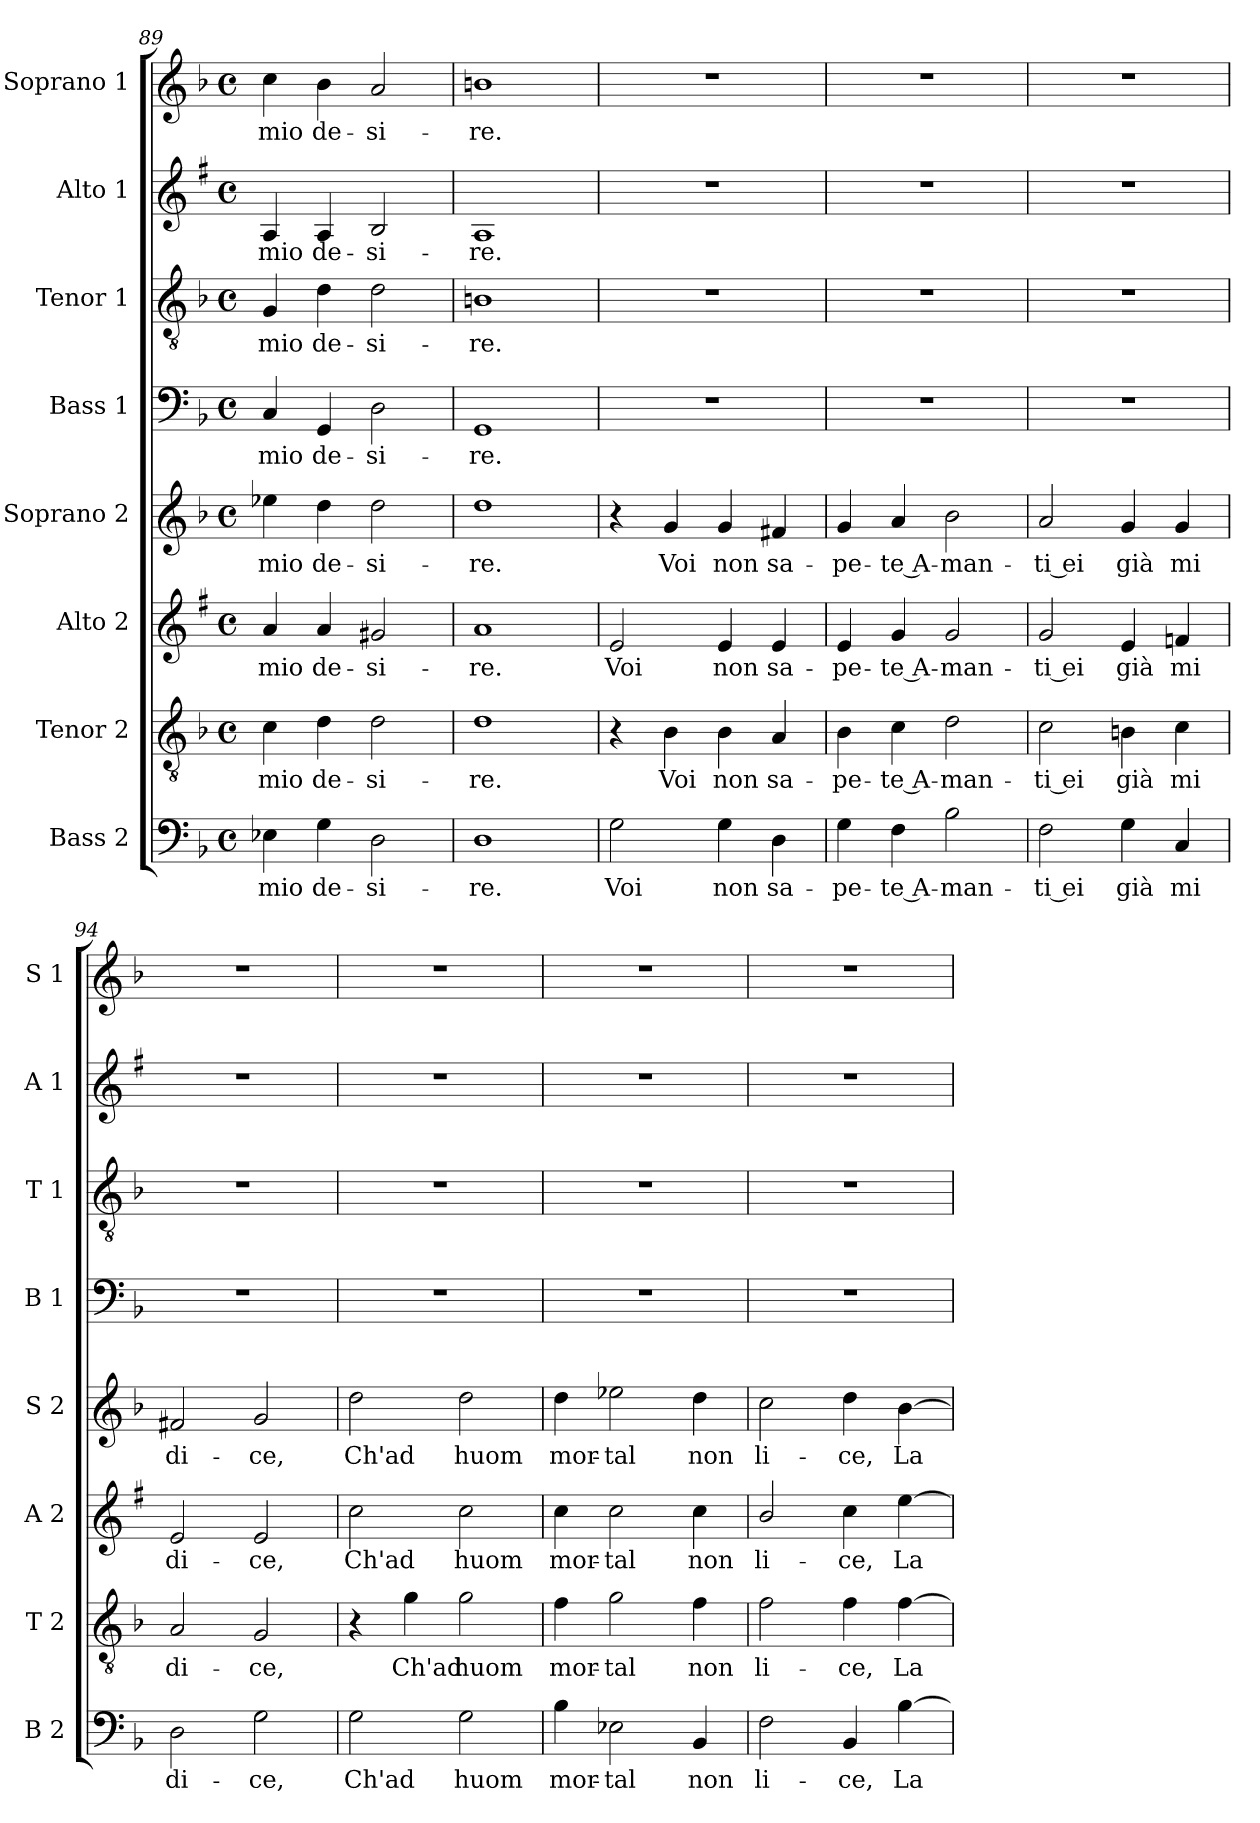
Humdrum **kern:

**kern	**text	**kern	**text	**kern	**text	**kern	**text	**kern	**text	**kern	**text	**kern	**text	**kern	**text
*part8	*part8	*part7	*part7	*part6	*part6	*part5	*part5	*part4	*part4	*part3	*part3	*part2	*part2	*part1	*part1
*staff8	*staff8	*staff7	*staff7	*staff6	*staff6	*staff5	*staff5	*staff4	*staff4	*staff3	*staff3	*staff2	*staff2	*staff1	*staff1
*I"Bass 2	*	*I"Tenor 2	*	*I"Alto 2	*	*I"Soprano 2	*	*I"Bass 1	*	*I"Tenor 1	*	*I"Alto 1	*	*I"Soprano 1	*
*I'B 2	*	*I'T 2	*	*I'A 2	*	*I'S 2	*	*I'B 1	*	*I'T 1	*	*I'A 1	*	*I'S 1	*
*clefF4	*	*clefGv2	*	*clefG2	*	*clefG2	*	*clefF4	*	*clefGv2	*	*clefG2	*	*clefG2	*
*	*	*	*	*ITrd1c2	*	*	*	*	*	*	*	*ITrd1c2	*	*	*
*k[b-]	*	*k[b-]	*	*k[b-]	*	*k[b-]	*	*k[b-]	*	*k[b-]	*	*k[b-]	*	*k[b-]	*
*F:	*	*F:	*	*F:	*	*F:	*	*F:	*	*F:	*	*F:	*	*F:	*
*M4/4	*	*M4/4	*	*M4/4	*	*M4/4	*	*M4/4	*	*M4/4	*	*M4/4	*	*M4/4	*
*met(c)	*	*met(c)	*	*met(c)	*	*met(c)	*	*met(c)	*	*met(c)	*	*met(c)	*	*met(c)	*
=89	=89	=89	=89	=89	=89	=89	=89	=89	=89	=89	=89	=89	=89	=89	=89
!	!LO:LY:b	!	!LO:LY:b	!	!LO:LY:b	!	!LO:LY:b	!	!LO:LY:b	!	!LO:LY:b	!	!LO:LY:b	!	!LO:LY:b
4E-X\	mio	4c\	mio	4g/	mio	4ee-X\	mio	4C/	mio	4G/	mio	4G/	mio	4cc\	mio
!	!LO:LY:b	!	!LO:LY:b	!	!LO:LY:b	!	!LO:LY:b	!	!LO:LY:b	!	!LO:LY:b	!	!LO:LY:b	!	!LO:LY:b
4G\	de-	4d\	de-	4g/	de-	4dd\	de-	4GG/	de-	4d\	de-	4G/	de-	4b-\	de-
!	!LO:LY:b	!	!LO:LY:b	!	!LO:LY:b	!	!LO:LY:b	!	!LO:LY:b	!	!LO:LY:b	!	!LO:LY:b	!	!LO:LY:b
2D\	-si-	2d\	-si-	2f#X/	-si-	2dd\	-si-	2D\	-si-	2d\	-si-	2A/	-si-	2a/	-si-
=90	=90	=90	=90	=90	=90	=90	=90	=90	=90	=90	=90	=90	=90	=90	=90
!	!LO:LY:b	!	!LO:LY:b	!	!LO:LY:b	!	!LO:LY:b	!	!LO:LY:b	!	!LO:LY:b	!	!LO:LY:b	!	!LO:LY:b
1D	-re.	1d	-re.	1g	-re.	1dd	-re.	1GG	-re.	1Bn	-re.	1G	-re.	1bn	-re.
=91	=91	=91	=91	=91	=91	=91	=91	=91	=91	=91	=91	=91	=91	=91	=91
!	!LO:LY:b	!	!	!	!LO:LY:b	!	!	!	!	!	!	!	!	!	!
2G\	Voi	4r	.	2d/	Voi	4r	.	1r	.	1r	.	1r	.	1r	.
!	!	!	!LO:LY:b	!	!	!	!LO:LY:b	!	!	!	!	!	!	!	!
.	.	4B-\	Voi	.	.	4g/	Voi	.	.	.	.	.	.	.	.
!	!LO:LY:b	!	!LO:LY:b	!	!LO:LY:b	!	!LO:LY:b	!	!	!	!	!	!	!	!
4G\	non	4B-\	non	4d/	non	4g/	non	.	.	.	.	.	.	.	.
!	!LO:LY:b	!	!LO:LY:b	!	!LO:LY:b	!	!LO:LY:b	!	!	!	!	!	!	!	!
4D\	sa-	4A/	sa-	4d/	sa-	4f#X/	sa-	.	.	.	.	.	.	.	.
=92	=92	=92	=92	=92	=92	=92	=92	=92	=92	=92	=92	=92	=92	=92	=92
!	!LO:LY:b	!	!LO:LY:b	!	!LO:LY:b	!	!LO:LY:b	!	!	!	!	!	!	!	!
4G\	-pe-	4B-\	-pe-	4d/	-pe-	4g/	-pe-	1r	.	1r	.	1r	.	1r	.
!	!LO:LY:b	!	!LO:LY:b	!	!LO:LY:b	!	!LO:LY:b	!	!	!	!	!	!	!	!
4F\	-te A-	4c\	-te A-	4f/	-te A-	4a/	-te A-	.	.	.	.	.	.	.	.
!	!LO:LY:b	!	!LO:LY:b	!	!LO:LY:b	!	!LO:LY:b	!	!	!	!	!	!	!	!
2B-\	-man-	2d\	-man-	2f/	-man-	2b-\	-man-	.	.	.	.	.	.	.	.
=93	=93	=93	=93	=93	=93	=93	=93	=93	=93	=93	=93	=93	=93	=93	=93
!	!LO:LY:b	!	!LO:LY:b	!	!LO:LY:b	!	!LO:LY:b	!	!	!	!	!	!	!	!
2F\	-ti ei	2c\	-ti ei	2f/	-ti ei	2a/	-ti ei	1r	.	1r	.	1r	.	1r	.
!	!LO:LY:b	!	!LO:LY:b	!	!LO:LY:b	!	!LO:LY:b	!	!	!	!	!	!	!	!
4G\	già	4Bn\	già	4d/	già	4g/	già	.	.	.	.	.	.	.	.
!	!LO:LY:b	!	!LO:LY:b	!	!LO:LY:b	!	!LO:LY:b	!	!	!	!	!	!	!	!
4C/	mi	4c\	mi	4e-X/	mi	4g/	mi	.	.	.	.	.	.	.	.
=94	=94	=94	=94	=94	=94	=94	=94	=94	=94	=94	=94	=94	=94	=94	=94
!	!LO:LY:b	!	!LO:LY:b	!	!LO:LY:b	!	!LO:LY:b	!	!	!	!	!	!	!	!
2D\	di-	2A/	di-	2d/	di-	2f#X/	di-	1r	.	1r	.	1r	.	1r	.
!	!LO:LY:b	!	!LO:LY:b	!	!LO:LY:b	!	!LO:LY:b	!	!	!	!	!	!	!	!
2G\	-ce,	2G/	-ce,	2d/	-ce,	2g/	-ce,	.	.	.	.	.	.	.	.
=95	=95	=95	=95	=95	=95	=95	=95	=95	=95	=95	=95	=95	=95	=95	=95
!	!LO:LY:b	!	!	!	!LO:LY:b	!	!LO:LY:b	!	!	!	!	!	!	!	!
2G\	Ch'ad	4r	.	2b-\	Ch'ad	2dd\	Ch'ad	1r	.	1r	.	1r	.	1r	.
!	!	!	!LO:LY:b	!	!	!	!	!	!	!	!	!	!	!	!
.	.	4g\	Ch'ad	.	.	.	.	.	.	.	.	.	.	.	.
!	!LO:LY:b	!	!LO:LY:b	!	!LO:LY:b	!	!LO:LY:b	!	!	!	!	!	!	!	!
2G\	huom	2g\	huom	2b-\	huom	2dd\	huom	.	.	.	.	.	.	.	.
!!LO:PB:g=z
=96	=96	=96	=96	=96	=96	=96	=96	=96	=96	=96	=96	=96	=96	=96	=96
!	!LO:LY:b	!	!LO:LY:b	!	!LO:LY:b	!	!LO:LY:b	!	!	!	!	!	!	!	!
4B-\	mor-	4f\	mor-	4b-\	mor-	4dd\	mor-	1r	.	1r	.	1r	.	1r	.
!	!LO:LY:b	!	!LO:LY:b	!	!LO:LY:b	!	!LO:LY:b	!	!	!	!	!	!	!	!
2E-X\	-tal	2g\	-tal	2b-\	-tal	2ee-X\	-tal	.	.	.	.	.	.	.	.
!	!LO:LY:b	!	!LO:LY:b	!	!LO:LY:b	!	!LO:LY:b	!	!	!	!	!	!	!	!
4BB-/	non	4f\	non	4b-\	non	4dd\	non	.	.	.	.	.	.	.	.
=97	=97	=97	=97	=97	=97	=97	=97	=97	=97	=97	=97	=97	=97	=97	=97
!	!LO:LY:b	!	!LO:LY:b	!	!LO:LY:b	!	!LO:LY:b	!	!	!	!	!	!	!	!
2F\	li-	2f\	li-	2a/	li-	2cc\	li-	1r	.	1r	.	1r	.	1r	.
!	!LO:LY:b	!	!LO:LY:b	!	!LO:LY:b	!	!LO:LY:b	!	!	!	!	!	!	!	!
4BB-/	-ce,	4f\	-ce,	4b-\	-ce,	4dd\	-ce,	.	.	.	.	.	.	.	.
!	!LO:LY:b	!	!LO:LY:b	!	!LO:LY:b	!	!LO:LY:b	!	!	!	!	!	!	!	!
[4B-\	La	[4f\	La	[4dd\	La	[4b-\	La	.	.	.	.	.	.	.	.
=	=	=	=	=	=	=	=	=	=	=	=	=	=	=	=
*-	*-	*-	*-	*-	*-	*-	*-	*-	*-	*-	*-	*-	*-	*-	*-
